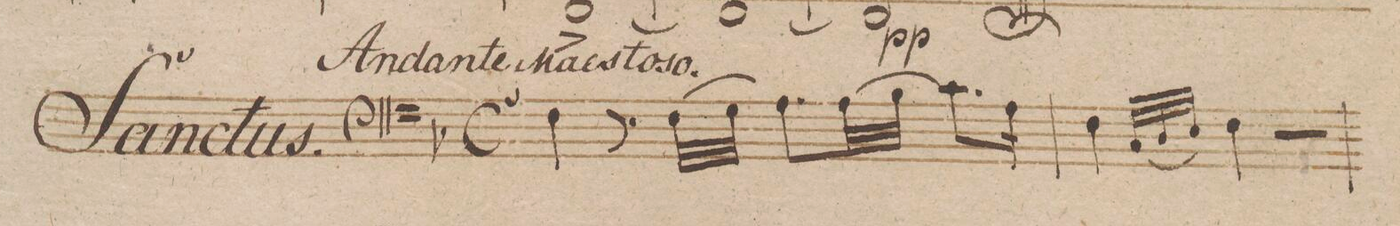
**kern	**dynam
*I"Fagotto Primo.	*
*clefF4	*
*k[b-]	*
*met(c)	*
*M4/4	*
4F\	.
8.r	.
(32F\LLL	.
32G\JJJ	.
8.A\L)	.
(32A\LL	.
32B-\JJJ	.
8.c\L)	.
16A\Jk	.
=2	=2
4F\	.
(32qqC/LLL	.
32qqD/	.
32qqE/JJJ)	.
4F\	.
2r	.
=3	=3
*-	*-
